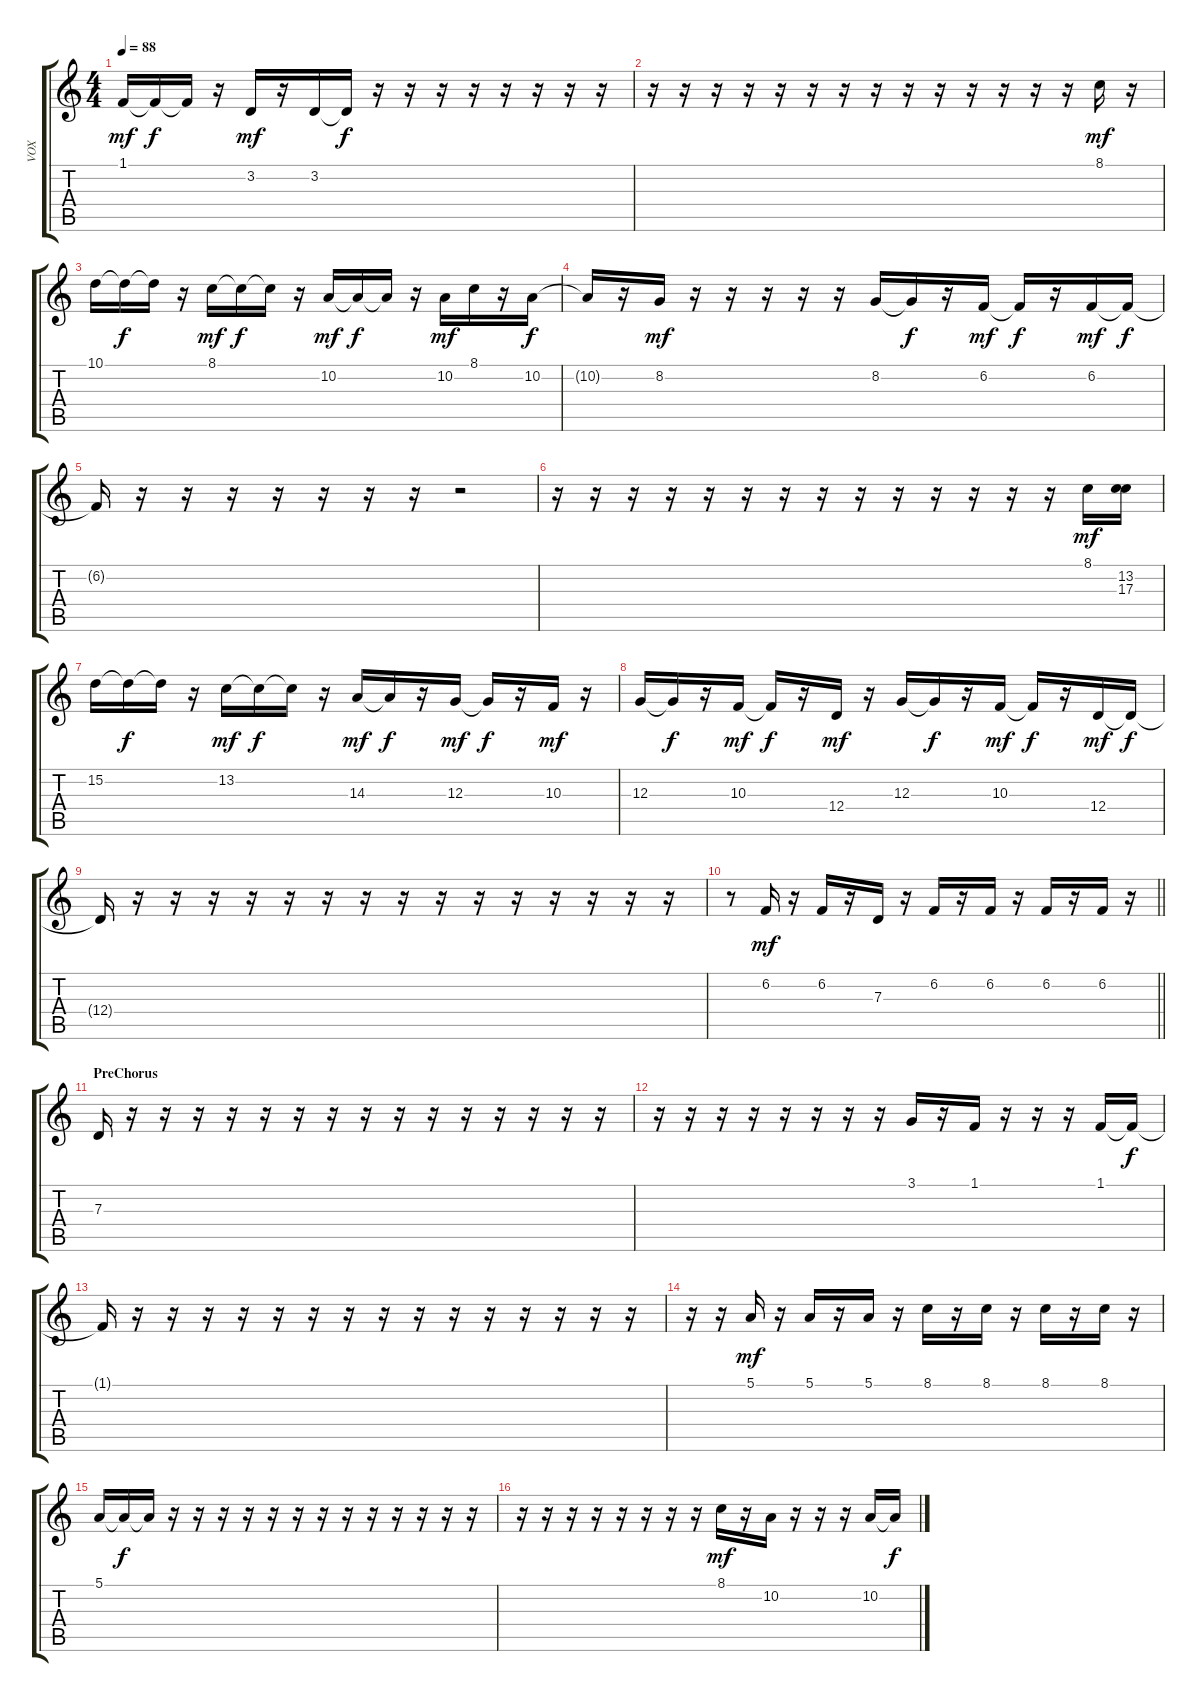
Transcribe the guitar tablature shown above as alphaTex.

\track ("VOX" "VOX") {instrument englishhorn}
\staff {score tabs}
\tuning (E4 B3 G3 D3 A2 E2) {hide}
\ts (4 4)
\tempo 88
\clef g2
\ks c
1.1.16{dy mf} 1.1{t}.16{dy f} 1.1{t}.16 r.16 3.2.16{dy mf} r.16 3.2.16 3.2{t}.16{dy f} r.16 r.16 r.16 r.16 r.16 r.16 r.16 r.16 |
r.16 r.16 r.16 r.16 r.16 r.16 r.16 r.16 r.16 r.16 r.16 r.16 r.16 r.16 8.1.16{dy mf} r.16 |
10.1.16 10.1{t}.16{dy f} 10.1{t}.16 r.16 8.1.16{dy mf} 8.1{t}.16{dy f} 8.1{t}.16 r.16 10.2.16{dy mf} 10.2{t}.16{dy f} 10.2{t}.16 r.16 10.2.16{dy mf} 8.1.16 r.16 10.2.16{dy f} |
10.2{t}.16 r.16 8.2.16{dy mf} r.16 r.16 r.16 r.16 r.16 8.2.16 8.2{t}.16{dy f} r.16 6.2.16{dy mf} 6.2{t}.16{dy f} r.16 6.2.16{dy mf} 6.2{t}.16{dy f} |
6.2{t}.16 r.16 r.16 r.16 r.16 r.16 r.16 r.16 r.2 |
r.16 r.16 r.16 r.16 r.16 r.16 r.16 r.16 r.16 r.16 r.16 r.16 r.16 r.16 8.1.16{dy mf} (13.2 17.3).16 |
15.2.16 15.2{t}.16{dy f} 15.2{t}.16 r.16 13.2.16{dy mf} 13.2{t}.16{dy f} 13.2{t}.16 r.16 14.3.16{dy mf} 14.3{t}.16{dy f} r.16 12.3.16{dy mf} 12.3{t}.16{dy f} r.16 10.3.16{dy mf} r.16 |
12.3.16 12.3{t}.16{dy f} r.16 10.3.16{dy mf} 10.3{t}.16{dy f} r.16 12.4.16{dy mf} r.16 12.3.16 12.3{t}.16{dy f} r.16 10.3.16{dy mf} 10.3{t}.16{dy f} r.16 12.4.16{dy mf} 12.4{t}.16{dy f} |
12.4{t}.16 r.16 r.16 r.16 r.16 r.16 r.16 r.16 r.16 r.16 r.16 r.16 r.16 r.16 r.16 r.16 |
\barLineRight lightlight
r.8 6.2.16{dy mf} r.16 6.2.16 r.16 7.3.16 r.16 6.2.16 r.16 6.2.16 r.16 6.2.16 r.16 6.2.16 r.16 |
\section ("" "PreChorus")
7.3.16 r.16 r.16 r.16 r.16 r.16 r.16 r.16 r.16 r.16 r.16 r.16 r.16 r.16 r.16 r.16 |
r.16 r.16 r.16 r.16 r.16 r.16 r.16 r.16 3.1.16 r.16 1.1.16 r.16 r.16 r.16 1.1.16 1.1{t}.16{dy f} |
1.1{t}.16 r.16 r.16 r.16 r.16 r.16 r.16 r.16 r.16 r.16 r.16 r.16 r.16 r.16 r.16 r.16 |
r.16 r.16 5.1.16{dy mf} r.16 5.1.16 r.16 5.1.16 r.16 8.1.16 r.16 8.1.16 r.16 8.1.16 r.16 8.1.16 r.16 |
5.1.16 5.1{t}.16{dy f} 5.1{t}.16 r.16 r.16 r.16 r.16 r.16 r.16 r.16 r.16 r.16 r.16 r.16 r.16 r.16 |
r.16 r.16 r.16 r.16 r.16 r.16 r.16 r.16 8.1.16{dy mf} r.16 10.2.16 r.16 r.16 r.16 10.2.16 10.2{t}.16{dy f}
